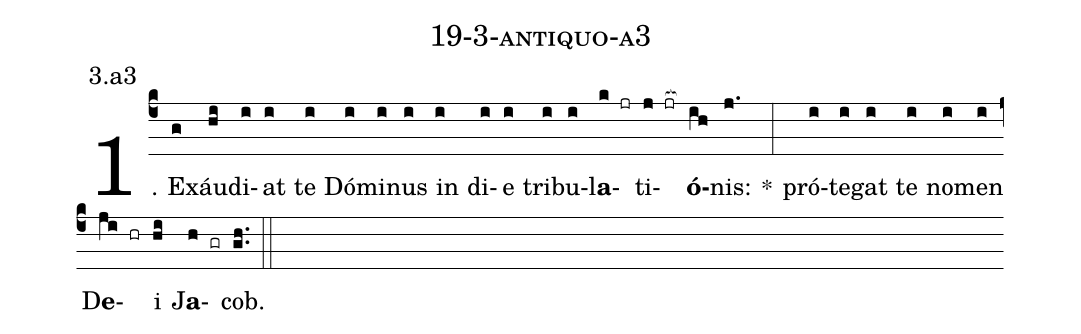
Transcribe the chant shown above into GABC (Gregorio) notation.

name: 19-3-antiquo-a3;
annotation: 3.a3;
%%
(c4)1. Ex(g)áu(hi)di(i)at(i) te(i) Dó(i)mi(i)nus(i) in(i) di(i)e(i) tri(i)bu(i)l<b>a</b>(k jr)ti(j jr[ocb:1{])<b>ó</b>(ih[ocb:0}])nis:(j.) *(:) pró(i)te(i)gat(i) te(i) no(i)men(i) D<b>e</b>(ji hr)i(hi) J<b>a</b>(h gr)cob.(gh..) (::)
